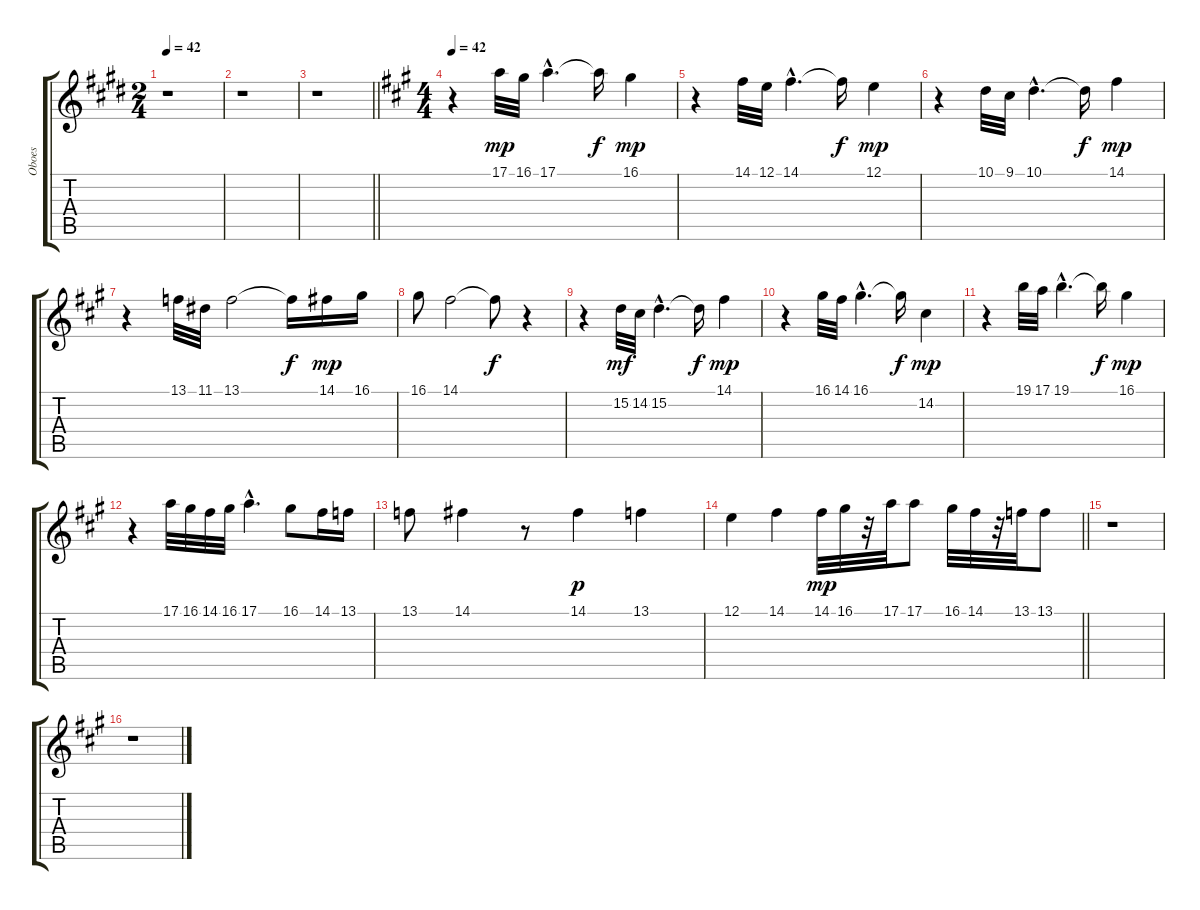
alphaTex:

\track ("Oboes" "Oboes") {instrument oboe}
\staff {score tabs}
\tuning (E4 B3 G3 D3 A2 E2) {hide}
\ts (2 4)
\tempo 42
\clef g2
\ks e
r.1{dy f} |
r.1 |
\barLineRight lightlight
r.1 |
\ts (4 4)
\tempo 42
\ks a
r.4 17.1.32{dy mp} 16.1.32 17.1{hac}.4{d} 17.1{t}.16{dy f} 16.1.4{dy mp} |
r.4 14.1.32 12.1.32 14.1{hac}.4{d} 14.1{t}.16{dy f} 12.1.4{dy mp} |
r.4 10.1.32 9.1.32 10.1{hac}.4{d} 10.1{t}.16{dy f} 14.1.4{dy mp} |
r.4 13.1.32 11.1.32 13.1.2 13.1{t}.16{dy f} 14.1.16{dy mp} 16.1.16 |
16.1.8 14.1.2 14.1{t}.8{dy f} r.4 |
r.4 15.2.32{dy mf} 14.2.32 15.2{hac}.4{d} 15.2{t}.16{dy f} 14.1.4{dy mp} |
r.4 16.1.32 14.1.32 16.1{hac}.4{d} 16.1{t}.16{dy f} 14.2.4{dy mp} |
r.4 19.1.32 17.1.32 19.1{hac}.4{d} 19.1{t}.16{dy f} 16.1.4{dy mp} |
r.4 17.1.32 16.1.32 14.1.32 16.1.32 17.1{hac}.4{d} 16.1.8 14.1.16 13.1.16 |
13.1.8 14.1.4 r.8 14.1.4{dy p} 13.1.4 |
\barLineRight lightlight
12.1.4 14.1.4 14.1.32{dy mp} 16.1.32 r.32 17.1.32 17.1.8 16.1.32 14.1.32 r.32 13.1.32 13.1.8 |
r.1 |
r.1
